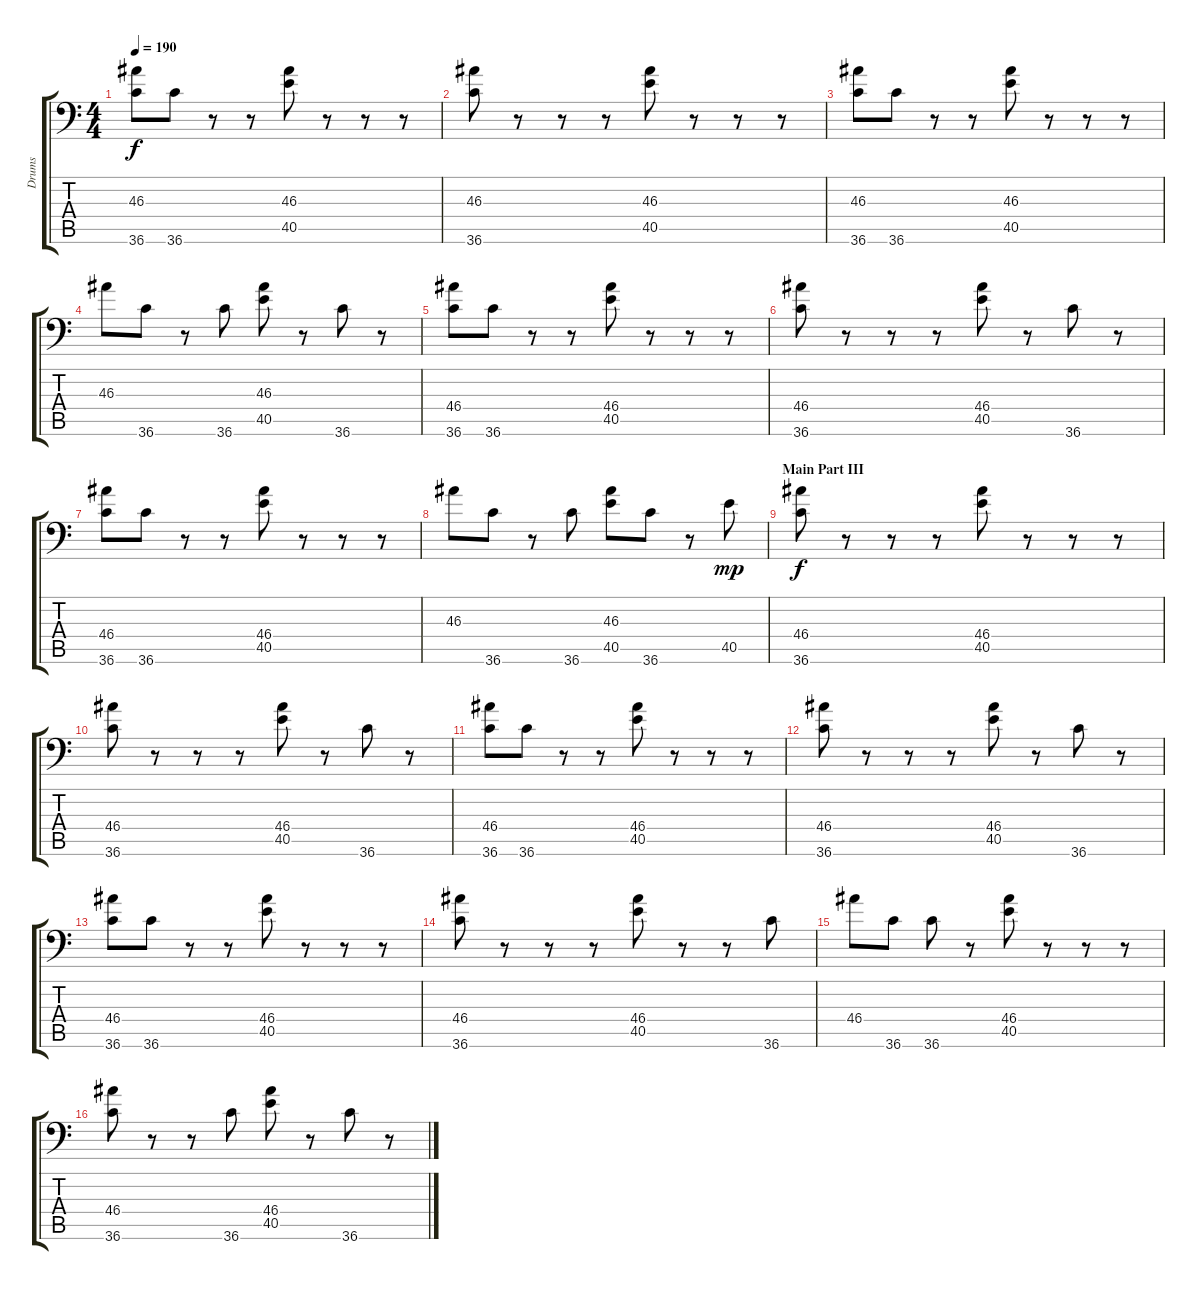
\track ("Drums" "Drums") {instrument acousticgrandpiano}
\staff {score tabs}
\tuning (C-1 C-1 C-1 C-1 C-1 C-1) {hide}
\ts (4 4)
\tempo 190
\clef f4
\ks c
(46.3 36.6).8{dy f} 36.6.8 r.8 r.8 (46.3 40.5).8 r.8 r.8 r.8 |
(46.3 36.6).8 r.8 r.8 r.8 (46.3 40.5).8 r.8 r.8 r.8 |
(46.3 36.6).8 36.6.8 r.8 r.8 (46.3 40.5).8 r.8 r.8 r.8 |
46.3.8 36.6.8 r.8 36.6.8 (46.3 40.5).8 r.8 36.6.8 r.8 |
(46.4 36.6).8 36.6.8 r.8 r.8 (46.4 40.5).8 r.8 r.8 r.8 |
(46.4 36.6).8 r.8 r.8 r.8 (46.4 40.5).8 r.8 36.6.8 r.8 |
(46.4 36.6).8 36.6.8 r.8 r.8 (46.4 40.5).8 r.8 r.8 r.8 |
46.3.8 36.6.8 r.8 36.6.8 (46.3 40.5).8 36.6.8 r.8 40.5.8{dy mp} |
\section ("" "Main Part III")
(46.4 36.6).8{dy f} r.8 r.8 r.8 (46.4 40.5).8 r.8 r.8 r.8 |
(46.4 36.6).8 r.8 r.8 r.8 (46.4 40.5).8 r.8 36.6.8 r.8 |
(46.4 36.6).8 36.6.8 r.8 r.8 (46.4 40.5).8 r.8 r.8 r.8 |
(46.4 36.6).8 r.8 r.8 r.8 (46.4 40.5).8 r.8 36.6.8 r.8 |
(46.4 36.6).8 36.6.8 r.8 r.8 (46.4 40.5).8 r.8 r.8 r.8 |
(46.4 36.6).8 r.8 r.8 r.8 (46.4 40.5).8 r.8 r.8 36.6.8 |
46.4.8 36.6.8 36.6.8 r.8 (46.4 40.5).8 r.8 r.8 r.8 |
(46.4 36.6).8 r.8 r.8 36.6.8 (46.4 40.5).8 r.8 36.6.8 r.8
